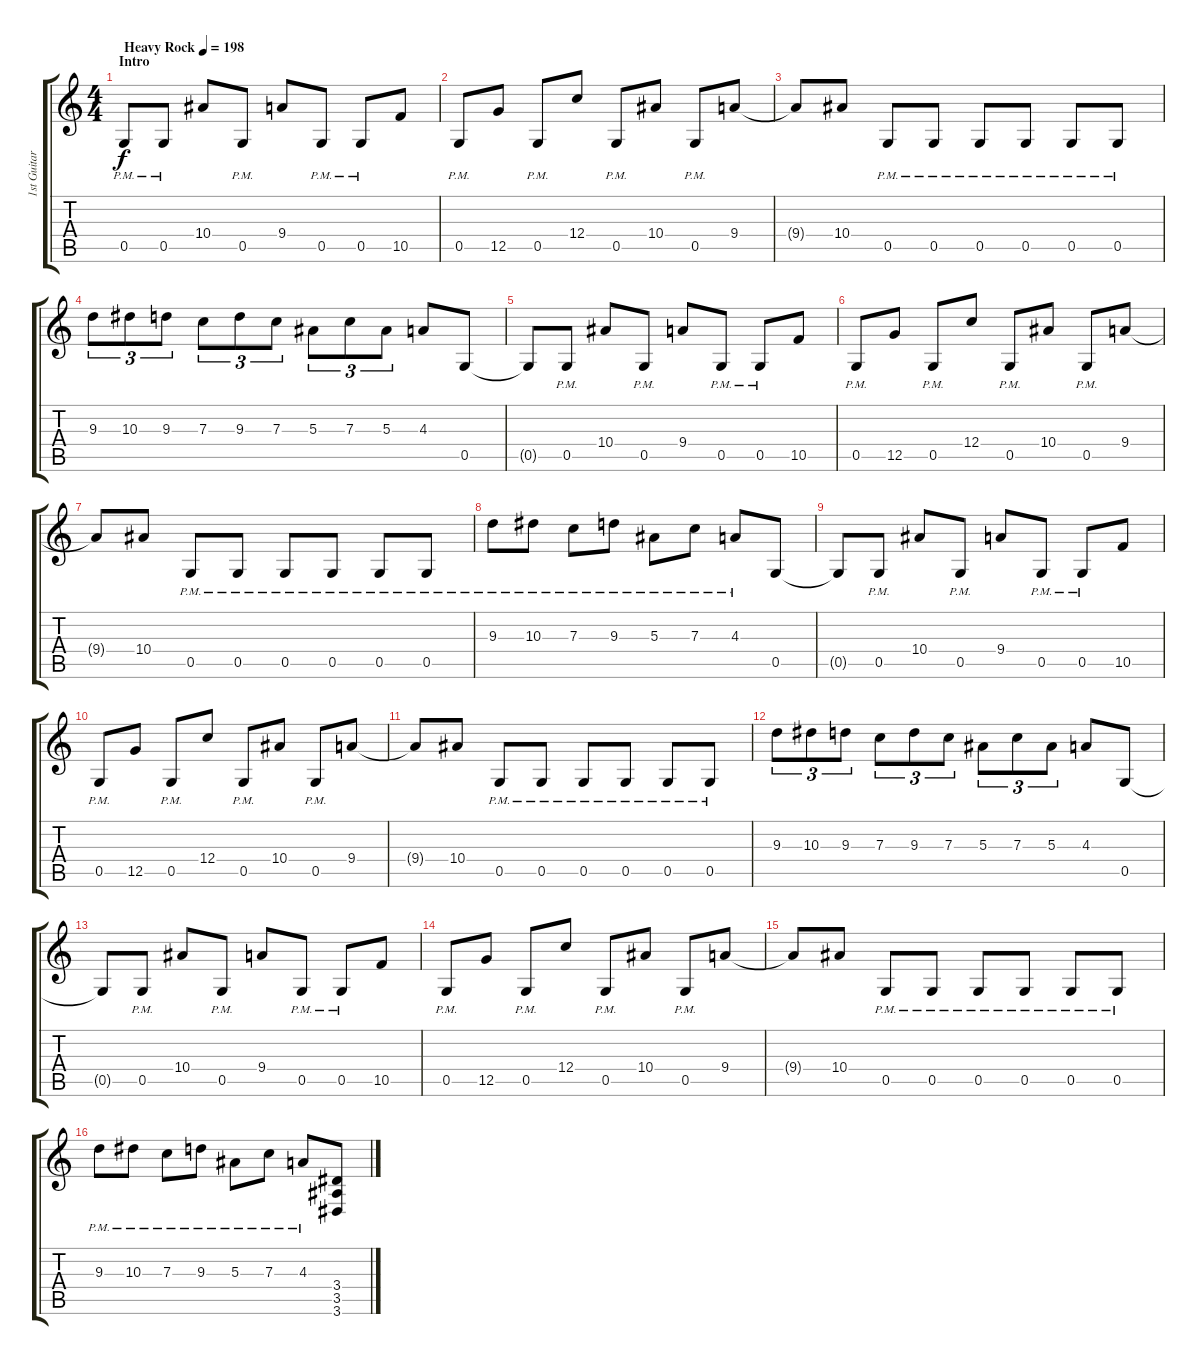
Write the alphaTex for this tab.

\track ("1st Guitar" "1st Guitar") {instrument overdrivenguitar}
\staff {score tabs}
\tuning (D4 A3 F3 C3 G2 C2) {hide}
\ts (4 4)
\section ("" "Intro")
\tempo (198 "Heavy Rock")
\clef g2
\ks c
0.5{pm}.8{dy f instrument overdrivenguitar} 0.5{pm}.8 10.4.8 0.5{pm}.8 9.4.8 0.5{pm}.8 0.5{pm}.8 10.5.8 |
0.5{pm}.8 12.5.8 0.5{pm}.8 12.4.8 0.5{pm}.8 10.4.8 0.5{pm}.8 9.4.8 |
9.4{t}.8 10.4.8 0.5{pm}.8 0.5{pm}.8 0.5{pm}.8 0.5{pm}.8 0.5{pm}.8 0.5{pm}.8 |
9.3.8{tu (3 2)} 10.3.8{tu (3 2)} 9.3.8{tu (3 2)} 7.3.8{tu (3 2)} 9.3.8{tu (3 2)} 7.3.8{tu (3 2)} 5.3.8{tu (3 2)} 7.3.8{tu (3 2)} 5.3.8{tu (3 2)} 4.3.8 0.5.8 |
0.5{t}.8 0.5{pm}.8 10.4.8 0.5{pm}.8 9.4.8 0.5{pm}.8 0.5{pm}.8 10.5.8 |
0.5{pm}.8 12.5.8 0.5{pm}.8 12.4.8 0.5{pm}.8 10.4.8 0.5{pm}.8 9.4.8 |
9.4{t}.8 10.4.8 0.5{pm}.8 0.5{pm}.8 0.5{pm}.8 0.5{pm}.8 0.5{pm}.8 0.5{pm}.8 |
9.3{pm}.8 10.3{pm}.8 7.3{pm}.8 9.3{pm}.8 5.3{pm}.8 7.3{pm}.8 4.3{pm}.8 0.5.8 |
0.5{t}.8 0.5{pm}.8 10.4.8 0.5{pm}.8 9.4.8 0.5{pm}.8 0.5{pm}.8 10.5.8 |
0.5{pm}.8 12.5.8 0.5{pm}.8 12.4.8 0.5{pm}.8 10.4.8 0.5{pm}.8 9.4.8 |
9.4{t}.8 10.4.8 0.5{pm}.8 0.5{pm}.8 0.5{pm}.8 0.5{pm}.8 0.5{pm}.8 0.5{pm}.8 |
9.3.8{tu (3 2)} 10.3.8{tu (3 2)} 9.3.8{tu (3 2)} 7.3.8{tu (3 2)} 9.3.8{tu (3 2)} 7.3.8{tu (3 2)} 5.3.8{tu (3 2)} 7.3.8{tu (3 2)} 5.3.8{tu (3 2)} 4.3.8 0.5.8 |
0.5{t}.8 0.5{pm}.8 10.4.8 0.5{pm}.8 9.4.8 0.5{pm}.8 0.5{pm}.8 10.5.8 |
0.5{pm}.8 12.5.8 0.5{pm}.8 12.4.8 0.5{pm}.8 10.4.8 0.5{pm}.8 9.4.8 |
9.4{t}.8 10.4.8 0.5{pm}.8 0.5{pm}.8 0.5{pm}.8 0.5{pm}.8 0.5{pm}.8 0.5{pm}.8 |
9.3{pm}.8 10.3{pm}.8 7.3{pm}.8 9.3{pm}.8 5.3{pm}.8 7.3{pm}.8 4.3{pm}.8 (3.4 3.5 3.6).8
